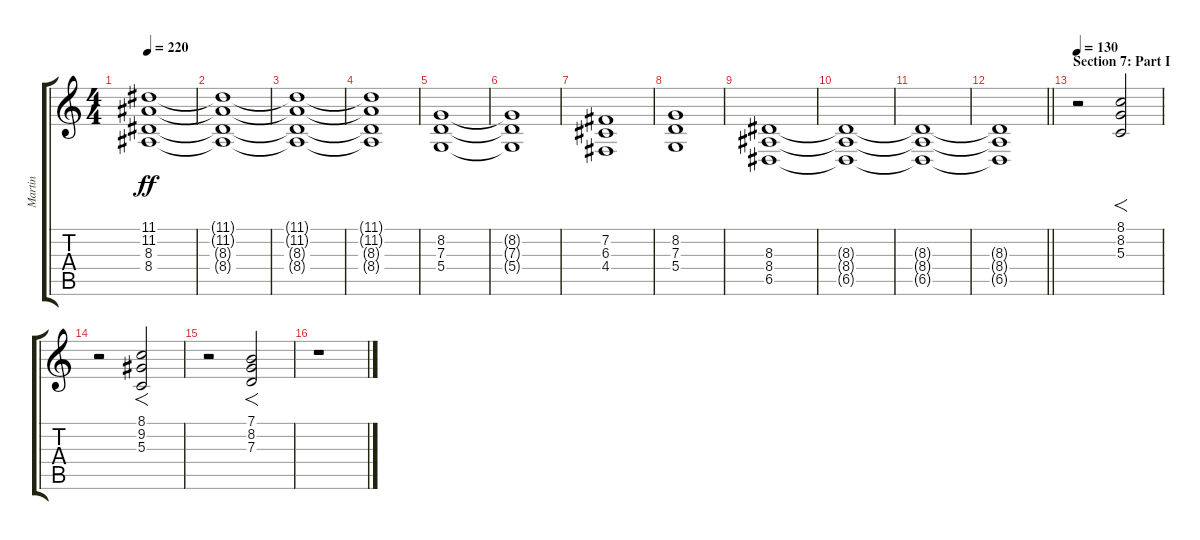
\track ("Martin" "Martin") {instrument choiraahs}
\staff {score tabs}
\tuning (E4 B3 G3 D3 A2 E2) {hide}
\ts (4 4)
\tempo 220
\clef g2
\ks c
(11.1 11.2 8.3 8.4).1{dy ff volume 8} |
(11.1{t} 11.2{t} 8.3{t} 8.4{t}).1 |
(11.1{t} 11.2{t} 8.3{t} 8.4{t}).1 |
(11.1{t} 11.2{t} 8.3{t} 8.4{t}).1 |
(8.2 7.3 5.4).1{volume 14} |
(8.2{t} 7.3{t} 5.4{t}).1 |
(7.2 6.3 4.4).1 |
(8.2 7.3 5.4).1 |
(8.3 8.4 6.5).1{volume 8} |
(8.3{t} 8.4{t} 6.5{t}).1 |
(8.3{t} 8.4{t} 6.5{t}).1 |
\barLineRight lightlight
(8.3{t} 8.4{t} 6.5{t}).1 |
\section ("" "Section 7: Part I")
\tempo 130
r.2{volume 13} (8.1 8.2 5.3).2{f} |
r.2 (8.1 9.2 5.3).2{f} |
r.2 (7.1 8.2 7.3).2{f} |
r.1
